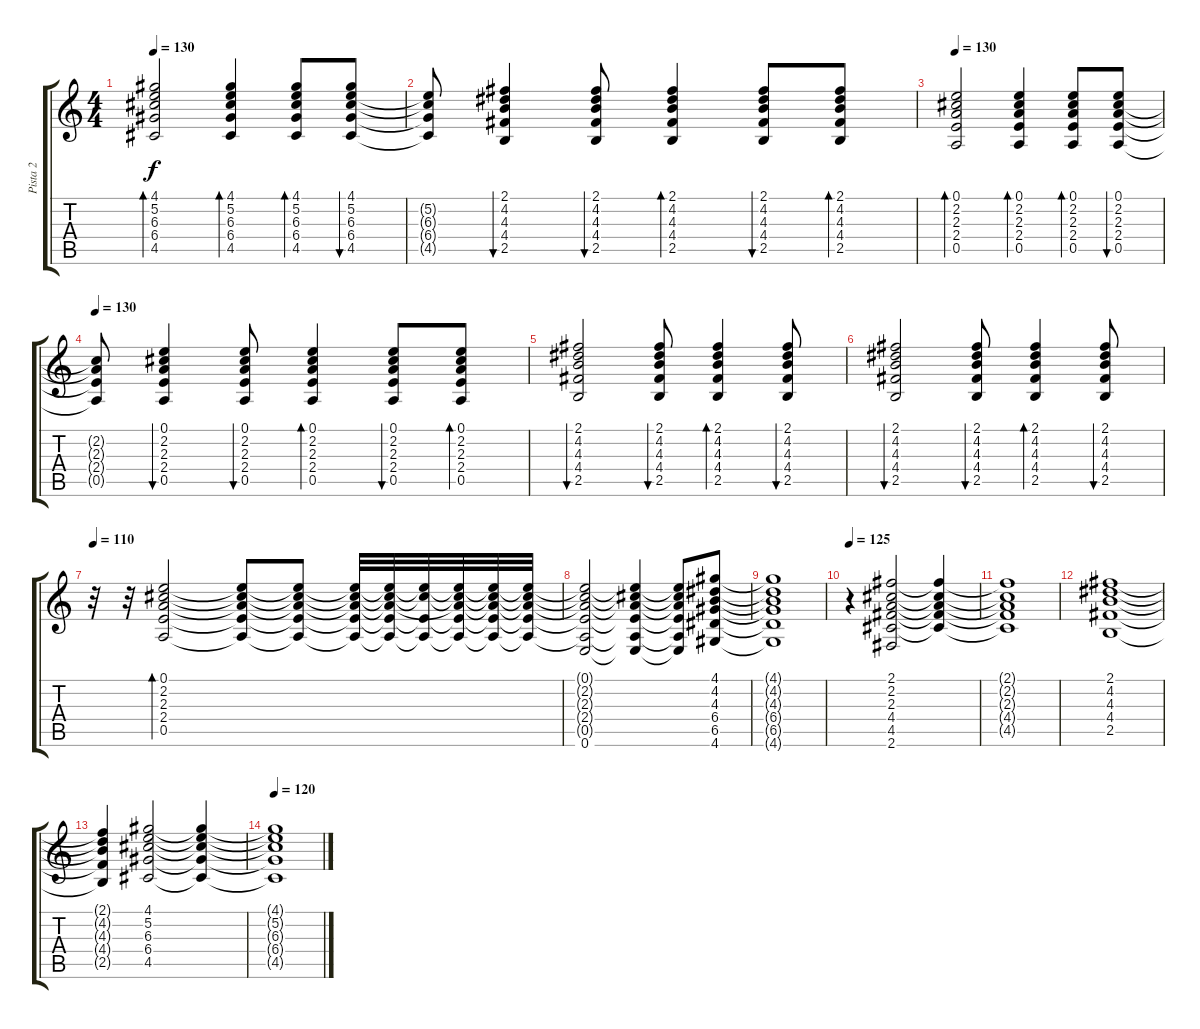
\track ("Pista 2" "Pista 2") {instrument acousticguitarsteel}
\staff {score tabs}
\tuning (E4 B3 G3 D3 A2 E2) {hide}
\ts (4 4)
\tempo 130
\clef g2
\ks c
(4.1 5.2 6.3 6.4 4.5).2{bd 120 dy f} (4.1 5.2 6.3 6.4 4.5).4{bd 120} (4.1 5.2 6.3 6.4 4.5).8{bd 120} (4.1 5.2 6.3 6.4 4.5).8{bu 120} |
(5.2{t} 6.3{t} 6.4{t} 4.5{t}).8 (2.1 4.2 4.3 4.4 2.5).4{bu 120} (2.1 4.2 4.3 4.4 2.5).8{bu 120} (2.1 4.2 4.3 4.4 2.5).4{bd 120} (2.1 4.2 4.3 4.4 2.5).8{bu 120} (2.1 4.2 4.3 4.4 2.5).8{bd 120} |
\tempo 130
(0.1 2.2 2.3 2.4 0.5).2{bd 120} (0.1 2.2 2.3 2.4 0.5).4{bd 120} (0.1 2.2 2.3 2.4 0.5).8{bd 120} (0.1 2.2 2.3 2.4 0.5).8{bu 120} |
\tempo 130
(2.2{t} 2.3{t} 2.4{t} 0.5{t}).8 (0.1 2.2 2.3 2.4 0.5).4{bu 120} (0.1 2.2 2.3 2.4 0.5).8{bu 120} (0.1 2.2 2.3 2.4 0.5).4{bd 120} (0.1 2.2 2.3 2.4 0.5).8{bu 120} (0.1 2.2 2.3 2.4 0.5).8{bd 120} |
(2.1 4.2 4.3 4.4 2.5).2{bu 120} (2.1 4.2 4.3 4.4 2.5).8{bu 120} (2.1 4.2 4.3 4.4 2.5).4{bd 120} (2.1 4.2 4.3 4.4 2.5).8{bu 120} |
(2.1 4.2 4.3 4.4 2.5).2{bu 120} (2.1 4.2 4.3 4.4 2.5).8{bu 120} (2.1 4.2 4.3 4.4 2.5).4{bd 120} (2.1 4.2 4.3 4.4 2.5).8{bu 120} |
\tempo 110
r.32 r.32 (0.1 2.2 2.3 2.4 0.5).2{bd 30} (0.1{t} 2.2{t} 2.3{t} 2.4{t} 0.5{t}).8 (0.1{t} 2.2{t} 2.3{t} 2.4{t} 0.5{t}).8 (0.1{t} 2.2{t} 2.3{t} 2.4{t} 0.5{t}).32 (0.1{t} 2.2{t} 2.3{t} 2.4{t} 0.5{t}).32 (0.1{t} 2.2{t} 2.4{t} 0.5{t}).32 (0.1{t} 2.2{t} 2.3{t} 2.4{t} 0.5{t}).32 (0.1{t} 2.2{t} 2.3{t} 2.4{t} 0.5{t}).32 (0.1{t} 2.2{t} 2.3{t} 2.4{t} 0.5{t}).32 |
(0.1{t} 2.2{t} 2.3{t} 2.4{t} 0.5{t} 0.6).2 (0.1{t} 2.2{t} 2.3{t} 2.4{t} 0.5{t} 0.6{t}).4 (0.1{t} 2.2{t} 2.3{t} 2.4{t} 0.5{t} 0.6{t}).8 (4.1 4.2 4.3 6.4 6.5 4.6).8 |
(4.1{t} 4.2{t} 4.3{t} 6.4{t} 6.5{t} 4.6{t}).1 |
\tempo 125
r.4 (2.1 2.2 2.3 4.4 4.5 2.6).2 (2.1{t} 2.2{t} 2.3{t} 4.4{t} 4.5{t}).4 |
(2.1{t} 2.2{t} 2.3{t} 4.4{t} 4.5{t}).1 |
(2.1 4.2 4.3 4.4 2.5).1 |
(2.1{t} 4.2{t} 4.3{t} 4.4{t} 2.5{t}).4 (4.1 5.2 6.3 6.4 4.5).2 (4.1{t} 5.2{t} 6.3{t} 6.4{t} 4.5{t}).4 |
\tempo 120
(4.1{t} 5.2{t} 6.3{t} 6.4{t} 4.5{t}).1
